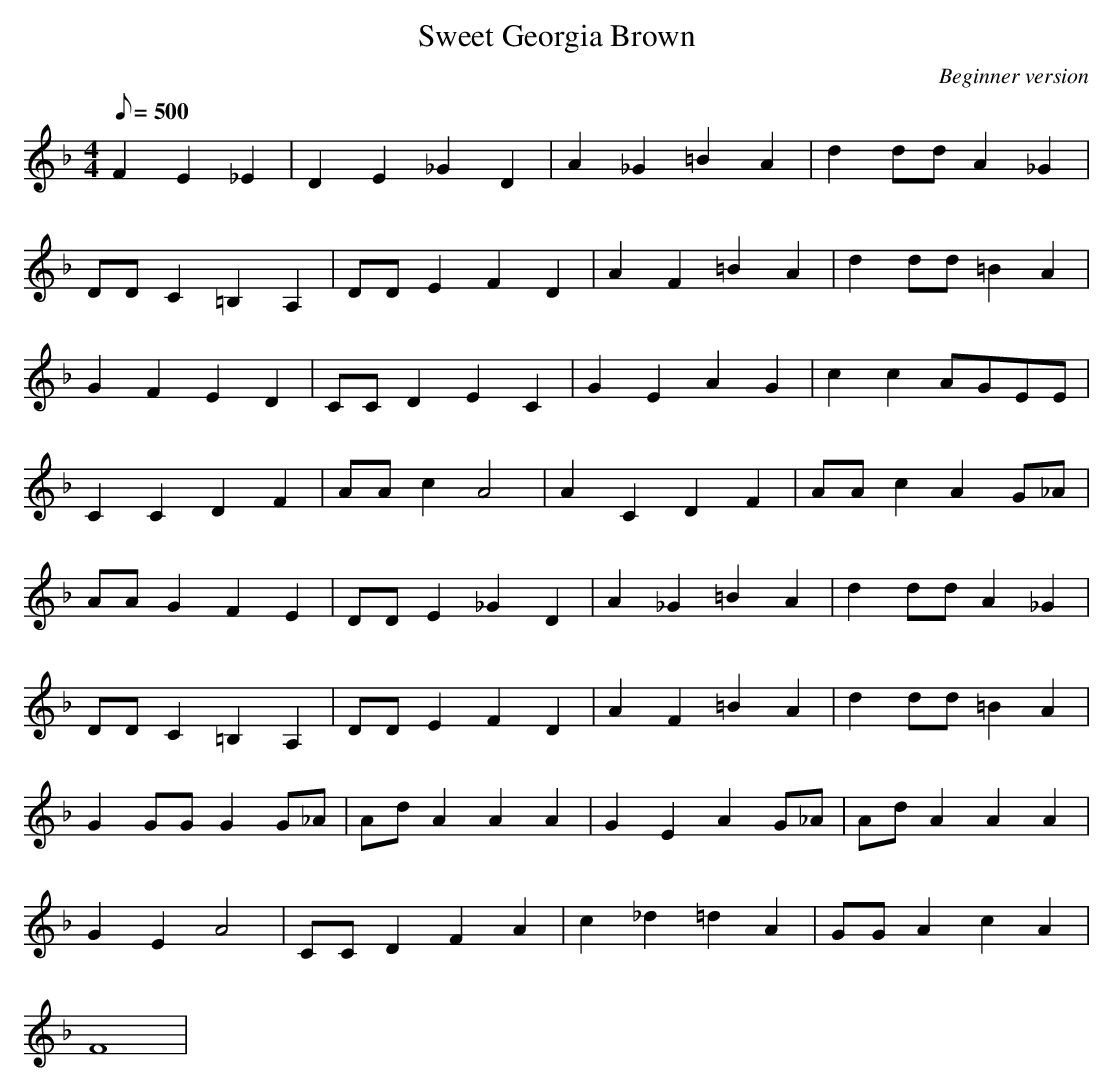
X:1
T:Sweet Georgia Brown
C:Beginner version
M:4/4
L:1/8
Q:1/8=500
K:F
F2E2_E2|D2E2 _G2D2|A2_G2 =B2A2|d2dd A2_G2|
DDC2 =B,2A,2|DDE2 F2D2|A2F2 =B2A2|d2dd =B2A2|
G2F2 E2D2|CCD2 E2C2|G2E2 A2G2|c2c2 AGEE|
C2C2 D2F2|AAc2 A4|A2C2 D2F2|AAc2 A2G_A|
AAG2 F2E2|DDE2 _G2D2|A2_G2 =B2A2|d2dd A2_G2|
DDC2 =B,2A,2|DDE2 F2D2|A2F2 =B2A2|d2dd =B2A2|
G2GG G2G_A|AdA2 A2A2|G2E2 A2G_A|AdA2 A2A2|
G2E2 A4|CCD2 F2A2|c2_d2 =d2A2|GGA2 c2A2|
F8|
